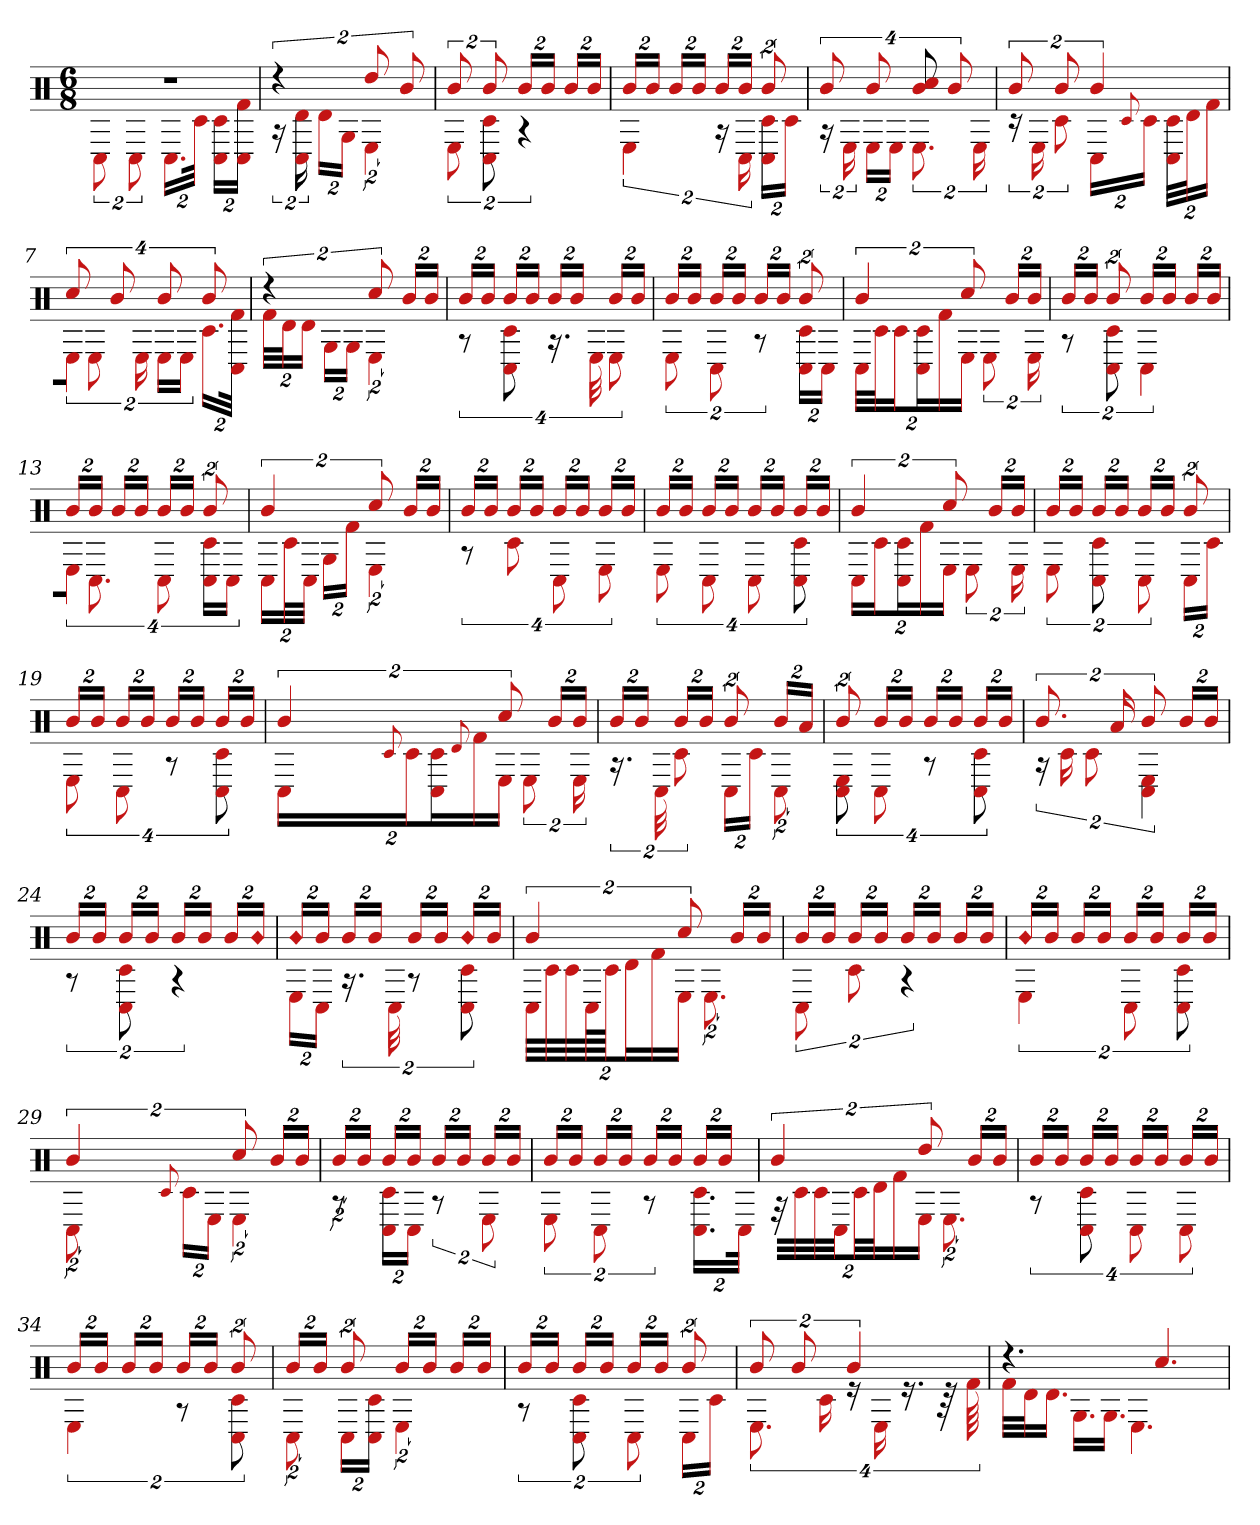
**kern
*part1
*staff1
*clefX
*k[]
*M6/8
=1
*^
2.r	16%3C#
.	16%3C#
.	32%3.C#L
.	64%3c#Jk
.	32%3C# 32%3c#L
.	32%3f# 32%3C#J
=2	=2
8%3r	32%3r
.	32%3C# 32%3d
.	32%3dL
.	32%3GJ
16%3dd	8%3E
16%3b	.
=3	=3
16%3b	16%3E
16%3b	16%3C# 16%3c#
32%3bL	8%3r
32%3bJ	.
32%3bL	.
32%3bJ	.
=4	=4
32%3bL	8%3E
32%3bJ	.
32%3bL	.
32%3bJ	.
32%3bL	32%3r
32%3bJ	32%3C#
16%3b	32%3c# 32%3C#L
.	32%3c#J
=5	=5
16%3b	32%3r
.	32%3E
16%3b	32%3EL
.	32%3EJ
16%3cc# 16%3b	16%3.E
16%3b	.
.	32%3E
=6	=6
16%3b	32%3r
.	32%3E
16%3b	16%3c#
8%3b	32%3C#L
.	8qqc#
.	32%3c#J
.	64%3c# 64%3C#LL
.	64%3dJ
.	32%3f#J
=7	=7
16%3cc#	32%3EJ
.	16%3E
16%3b	.
.	32%3E
16%3b	32%3EL
.	32%3EJ
16%3b	32%3.c#L
.	64%3C# 64%3f#Jk
=8	=8
8%3r	64%3f#LL
.	64%3dJ
.	32%3dJ
.	32%3GL
.	32%3GJ
16%3cc#	8%3E
32%3bL	.
32%3bJ	.
=9	=9
32%3bL	16%3r
32%3bJ	.
32%3bL	16%3c# 16%3C#
32%3bJ	.
32%3bL	32%3.r
32%3bJ	.
.	64%3E
32%3bL	16%3E
32%3bJ	.
=10	=10
32%3bL	16%3E
32%3bJ	.
32%3bL	16%3C#
32%3bJ	.
32%3bL	16%3r
32%3bJ	.
16%3b	32%3c# 32%3C#L
.	32%3C#J
=11	=11
8%3b	64%3C#LL
.	64%3c#J
.	32%3c#J
.	32%3C# 32%3c#L
.	32%3f#J
16%3cc#	32%3EJ
.	16%3E
32%3bL	.
32%3bJ	32%3E
=12	=12
32%3bL	16%3r
32%3bJ	.
16%3b	16%3c# 16%3C#
32%3bL	8%3C#
32%3bJ	.
32%3bL	.
32%3bJ	.
=13	=13
32%3bL	32%3EJ
32%3bJ	16%3.C#
32%3bL	.
32%3bJ	.
32%3bL	16%3C#
32%3bJ	.
16%3b	32%3C# 32%3c#L
.	32%3C#J
=14	=14
8%3b	32%3C#L
.	64%3c#L
.	64%3C#JJ
.	32%3GL
.	32%3f#J
16%3cc#	8%3E
32%3bL	.
32%3bJ	.
=15	=15
32%3bL	16%3r
32%3bJ	.
32%3bL	16%3c#
32%3bJ	.
32%3bL	16%3C#
32%3bJ	.
32%3bL	16%3E
32%3bJ	.
=16	=16
32%3bL	16%3E
32%3bJ	.
32%3bL	16%3C#
32%3bJ	.
32%3bL	16%3C#
32%3bJ	.
32%3bL	16%3C# 16%3c#
32%3bJ	.
=17	=17
8%3b	32%3C#L
.	32%3c#J
.	32%3C# 32%3c#L
.	32%3f#J
16%3cc#	32%3EJ
.	16%3E
32%3bL	.
32%3bJ	32%3E
=18	=18
32%3bL	16%3E
32%3bJ	.
32%3bL	16%3c# 16%3C#
32%3bJ	.
32%3bL	16%3C#
32%3bJ	.
16%3b	32%3C#L
.	32%3c#J
=19	=19
32%3bL	16%3E
32%3bJ	.
32%3bL	16%3C#
32%3bJ	.
32%3bL	16%3r
32%3bJ	.
32%3bL	16%3C# 16%3c#
32%3bJ	.
=20	=20
8%3b	32%3C#L
.	8qqc#
.	32%3c#J
.	32%3C# 32%3c#L
.	8qqd
.	32%3f#J
16%3cc#	32%3EJ
.	16%3E
32%3bL	.
32%3bJ	32%3E
=21	=21
32%3bL	32%3.r
32%3bJ	.
.	64%3C#
32%3bL	16%3c#
32%3bJ	.
16%3b	32%3C#L
.	32%3c#J
32%3bL	16%3C#
32%3aJ	.
=22	=22
16%3b	16%3C# 16%3E
32%3bL	16%3C#
32%3bJ	.
32%3bL	16%3r
32%3bJ	.
32%3bL	16%3c# 16%3C#
32%3bJ	.
=23	=23
16%3.b	32%3r
.	32%3c#
.	16%3c#
32%3a	.
16%3b	8%3E 8%3C#
32%3bL	.
32%3bJ	.
=24	=24
32%3bL	16%3r
32%3bJ	.
32%3bL	16%3C# 16%3c#
32%3bJ	.
32%3bL	8%3r
32%3bJ	.
32%3bL	.
!LO:N:head=diamond	!
32%3bJ	.
=25	=25
!LO:N:head=diamond	!
32%3bL	32%3EL
32%3bJ	32%3C#J
32%3bL	32%3.r
32%3bJ	.
.	64%3C#
32%3bL	16%3r
32%3bJ	.
!LO:N:head=diamond	!
32%3bL	16%3C# 16%3c#
32%3bJ	.
=26	=26
8%3b	64%3C#LL
.	64%3c#
.	64%3c#
.	128%3C#L
.	128%3c#JJJ
.	32%3dL
.	32%3f#J
16%3cc#	32%3EJ
.	16%3.E
32%3bL	.
32%3bJ	.
=27	=27
32%3bL	16%3C#
32%3bJ	.
32%3bL	16%3c#
32%3bJ	.
32%3bL	8%3r
32%3bJ	.
32%3bL	.
32%3bJ	.
=28	=28
!LO:N:head=diamond	!
32%3bL	8%3E
32%3bJ	.
32%3bL	.
32%3bJ	.
32%3bL	16%3C#
32%3bJ	.
32%3bL	16%3C# 16%3c#
32%3bJ	.
=29	=29
8%3b	16%3C#
.	8qqc#
.	32%3c#L
.	32%3EJ
16%3cc#	8%3E
32%3bL	.
32%3bJ	.
=30	=30
32%3bL	16%3r
32%3bJ	.
32%3bL	32%3c# 32%3C#L
32%3bJ	32%3C#J
32%3bL	16%3r
32%3bJ	.
32%3bL	16%3E
32%3bJ	.
=31	=31
32%3bL	16%3E
32%3bJ	.
32%3bL	16%3C#
32%3bJ	.
32%3bL	16%3r
32%3bJ	.
32%3bL	32%3.C# 32%3.c#L
32%3bJ	.
.	64%3C#Jk
=32	=32
8%3b	64%3r
.	64%3c#LL
.	64%3c#
.	64%3C#JJ
.	64%3c#LL
.	64%3dJ
.	32%3f#J
16%3dd	32%3EJ
.	16%3.E
32%3bL	.
32%3bJ	.
=33	=33
32%3bL	16%3r
32%3bJ	.
32%3bL	16%3c# 16%3C#
32%3bJ	.
32%3bL	16%3C#
32%3bJ	.
32%3bL	16%3C#
32%3bJ	.
=34	=34
32%3bL	8%3E
32%3bJ	.
32%3bL	.
32%3bJ	.
32%3bL	16%3r
32%3bJ	.
16%3b	16%3C# 16%3c#
=35	=35
32%3bL	16%3C#
32%3bJ	.
16%3b	32%3C#L
.	32%3c# 32%3C#J
32%3bL	8%3E
32%3bJ	.
32%3bL	.
32%3bJ	.
=36	=36
32%3bL	16%3r
32%3bJ	.
32%3bL	16%3C# 16%3c#
32%3bJ	.
32%3bL	16%3C#
32%3bJ	.
16%3b	32%3C#L
.	32%3c#J
=37	=37
16%3b	16%3.E
16%3b	.
.	32%3c#
8%3b	32%3r
.	32%3E
.	32%3.r
.	128%3r
.	128%3f#
=38	=38
*	*Xbrackettup
4.r	32f#LL
.	32dJ
.	16.dJ
*	*brackettup
.	16.GL
.	16.GJ
.	4.E
4.cc#	.
.	32ryy
*v	*v
=
*-
